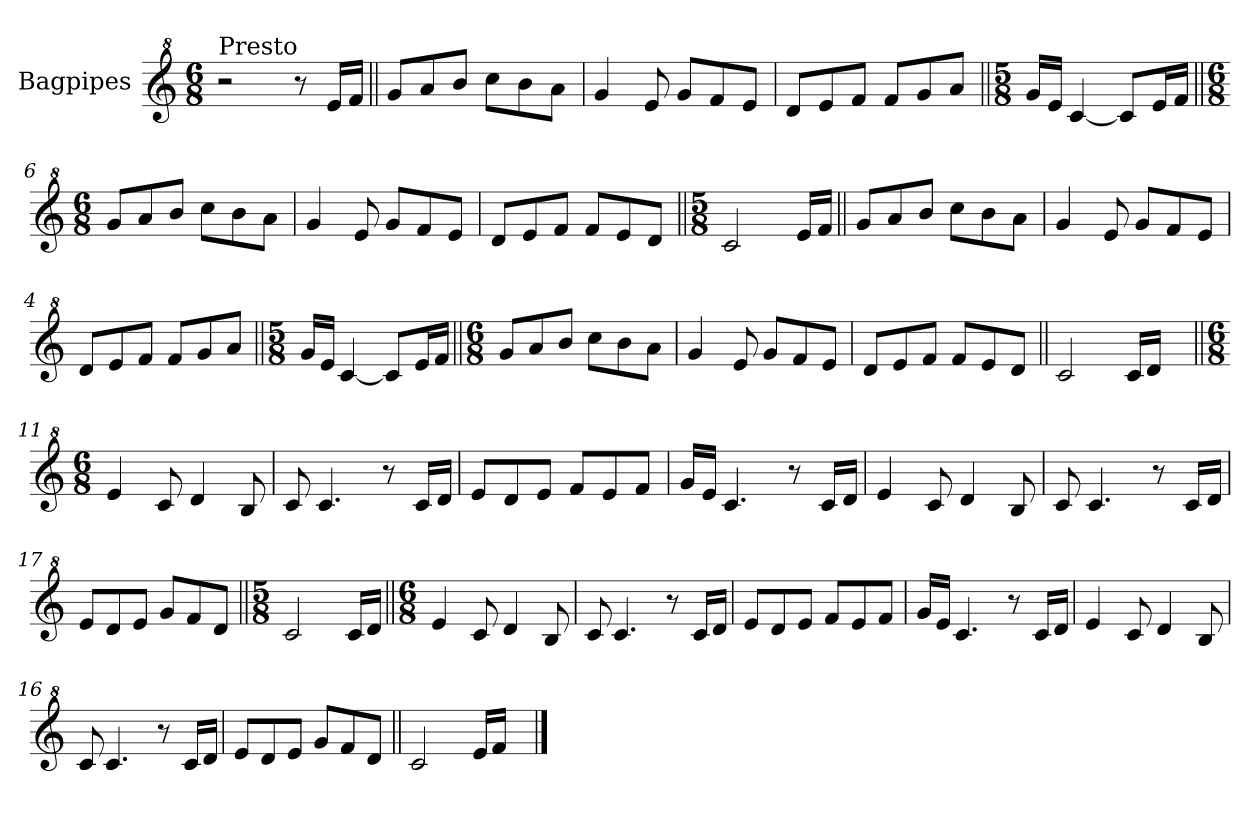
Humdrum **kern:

**kern
*part1
*staff1
*I"Bagpipes
*I'Bag
*clefG^2
*k[]
*C:
*M6/8
=1
!LO:TX:a:t=Presto
2r
8r
16ee/LL
16ff/JJ
=2||
8gg/L
8aa/
8bb/J
8ccc\L
8bb\
8aa\J
=3
4gg/
8ee/
8gg/L
8ff/
8ee/J
=4
8dd/L
8ee/
8ff/J
8ff/L
8gg/
8aa/J
=5||
*M5/8
16gg/LL
16ee/JJ
[4cc/
8cc/L]
16ee/L
16ff/JJ
=6||
*M6/8
8gg/L
8aa/
8bb/J
8ccc\L
8bb\
8aa\J
=7
4gg/
8ee/
8gg/L
8ff/
8ee/J
!!LO:LB:g=z
=8
8dd/L
8ee/
8ff/J
8ff/L
8ee/
8dd/J
=9||
*M5/8
2cc/
16ee/LL
16ff/JJ
=2||
8gg/L
8aa/
8bb/J
8ccc\L
8bb\
8aa\J
=3
4gg/
8ee/
8gg/L
8ff/
8ee/J
=4
8dd/L
8ee/
8ff/J
8ff/L
8gg/
8aa/J
=5||
*M5/8
16gg/LL
16ee/JJ
[4cc/
8cc/L]
16ee/L
16ff/JJ
=6||
*M6/8
8gg/L
8aa/
8bb/J
8ccc\L
8bb\
8aa\J
=7
4gg/
8ee/
8gg/L
8ff/
8ee/J
!!LO:LB:g=z
=8
8dd/L
8ee/
8ff/J
8ff/L
8ee/
8dd/J
=10||
2cc/
16cc/LL
16dd/JJ
8ryy
=11||
*M6/8
4ee/
8cc/
4dd/
8b/
=12
8cc/
4.cc/
8r
16cc/LL
16dd/JJ
=13
8ee/L
8dd/
8ee/J
8ff/L
8ee/
8ff/J
=14
16gg/LL
16ee/JJ
4.cc/
8r
16cc/LL
16dd/JJ
=15
4ee/
8cc/
4dd/
8b/
!!LO:LB:g=z
=16
8cc/
4.cc/
8r
16cc/LL
16dd/JJ
=17
8ee/L
8dd/
8ee/J
8gg/L
8ff/
8dd/J
=18||
*M5/8
2cc/
16cc/LL
16dd/JJ
=11||
*M6/8
4ee/
8cc/
4dd/
8b/
=12
8cc/
4.cc/
8r
16cc/LL
16dd/JJ
=13
8ee/L
8dd/
8ee/J
8ff/L
8ee/
8ff/J
=14
16gg/LL
16ee/JJ
4.cc/
8r
16cc/LL
16dd/JJ
=15
4ee/
8cc/
4dd/
8b/
!!LO:LB:g=z
=16
8cc/
4.cc/
8r
16cc/LL
16dd/JJ
=17
8ee/L
8dd/
8ee/J
8gg/L
8ff/
8dd/J
=19||
2cc/
16ee/LL
16ff/JJ
8ryy
==
*-
